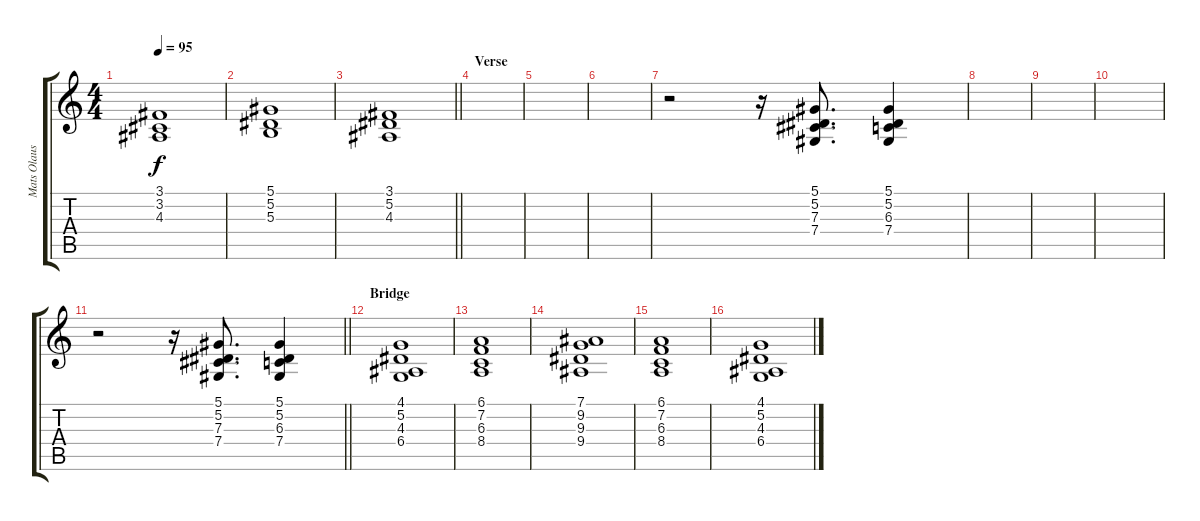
\track ("Mats Olausson" "Mats Olaus") {instrument stringensemble1}
\staff {score tabs}
\tuning (Eb4 Bb3 Gb3 Db3 Ab2 Eb2) {hide}
\ts (4 4)
\tempo 95
\clef g2
\ks c
(3.1 3.2 4.3).1{dy f} |
(5.1 5.2 5.3).1 |
\barLineRight lightlight
(3.1 5.2 4.3).1 |
\section ("" "Verse")
|
|
|
r.2 r.16 (5.1 5.2 7.3 7.4).8{d} (5.1 5.2 6.3 7.4).4 |
|
|
|
\barLineRight lightlight
r.2 r.16 (5.1 5.2 7.3 7.4).8{d} (5.1 5.2 6.3 7.4).4 |
\section ("" "Bridge")
(4.1 5.2 4.3 6.4).1 |
(6.1 7.2 6.3 8.4).1 |
(7.1 9.2 9.3 9.4).1 |
(6.1 7.2 6.3 8.4).1 |
(4.1 5.2 4.3 6.4).1
